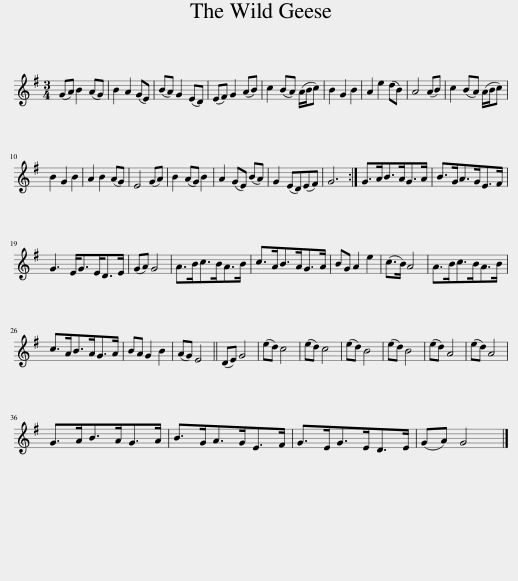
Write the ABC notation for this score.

X:1
L:1/8
M:3/4
I:linebreak $
K:G
V:1 treble
V:1
 (GA) B2 (AG) | B2 A2 (GE) | (BA) G2 (ED) | (EF) G2 (AB) | c2 (BA) (A/B/c) | %5
 B2 G2 B2 | A2 e2 (dB) | A4 (AB) | c2 (BA) (A/B/c) |$ B2 G2 B2 | %10
 A2 B2 (AG) | E4 (GA) | B2 (AG) B2 | A2 (GE) (BA) | G2 (ED)(EF) | %15
 G6 :| G>AB>AG>A | B>GA>GE>F |$ G3 E<GE<DE/ | (GA) G4 | %20
 A>Bc>BA>B | c>AB>AG>A | BG A2 e2 | (c>B) A4 | A>Bc>BA>B |$ %25
 c>AB>AG>A | BA G2 B2 | (AG) E4 || (DE) G4 | (ed) c4 | %30
 (ed) c4 | (ed) B4 | (ed) B4 | (ed) A4 | (ed) A4 |$ %35
 G>AB>AG>A | B>GA>GE>F | G>EG>ED>E | (GA) G4 |] %39
